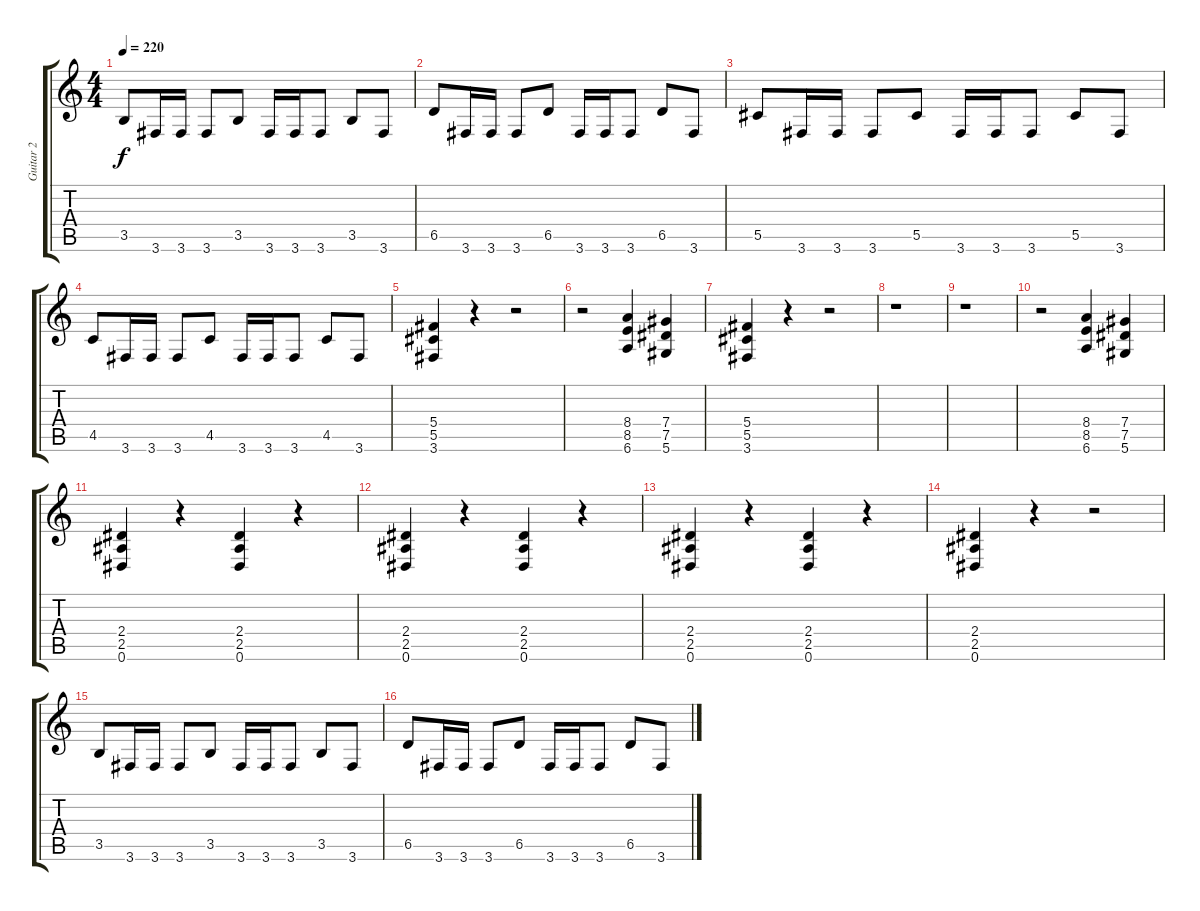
\track ("Guitar 2" "Guitar 2") {instrument distortionguitar}
\staff {score tabs}
\tuning (Eb4 Bb3 Gb3 Db3 Ab2 Eb2) {hide}
\ts (4 4)
\tempo 220
\clef g2
\ks c
3.5.8{dy f} 3.6.16 3.6.16 3.6.8 3.5.8 3.6.16 3.6.16 3.6.8 3.5.8 3.6.8 |
6.5.8 3.6.16 3.6.16 3.6.8 6.5.8 3.6.16 3.6.16 3.6.8 6.5.8 3.6.8 |
5.5.8 3.6.16 3.6.16 3.6.8 5.5.8 3.6.16 3.6.16 3.6.8 5.5.8 3.6.8 |
4.5.8 3.6.16 3.6.16 3.6.8 4.5.8 3.6.16 3.6.16 3.6.8 4.5.8 3.6.8 |
(5.4 5.5 3.6).4 r.4 r.2 |
r.2 (8.4 8.5 6.6).4 (7.4 7.5 5.6).4 |
(5.4 5.5 3.6).4 r.4 r.2 |
r.1 |
r.1 |
r.2 (8.4 8.5 6.6).4 (7.4 7.5 5.6).4 |
(2.4 2.5 0.6).4 r.4 (2.4 2.5 0.6).4 r.4 |
(2.4 2.5 0.6).4 r.4 (2.4 2.5 0.6).4 r.4 |
(2.4 2.5 0.6).4 r.4 (2.4 2.5 0.6).4 r.4 |
(2.4 2.5 0.6).4 r.4 r.2 |
3.5.8 3.6.16 3.6.16 3.6.8 3.5.8 3.6.16 3.6.16 3.6.8 3.5.8 3.6.8 |
6.5.8 3.6.16 3.6.16 3.6.8 6.5.8 3.6.16 3.6.16 3.6.8 6.5.8 3.6.8
